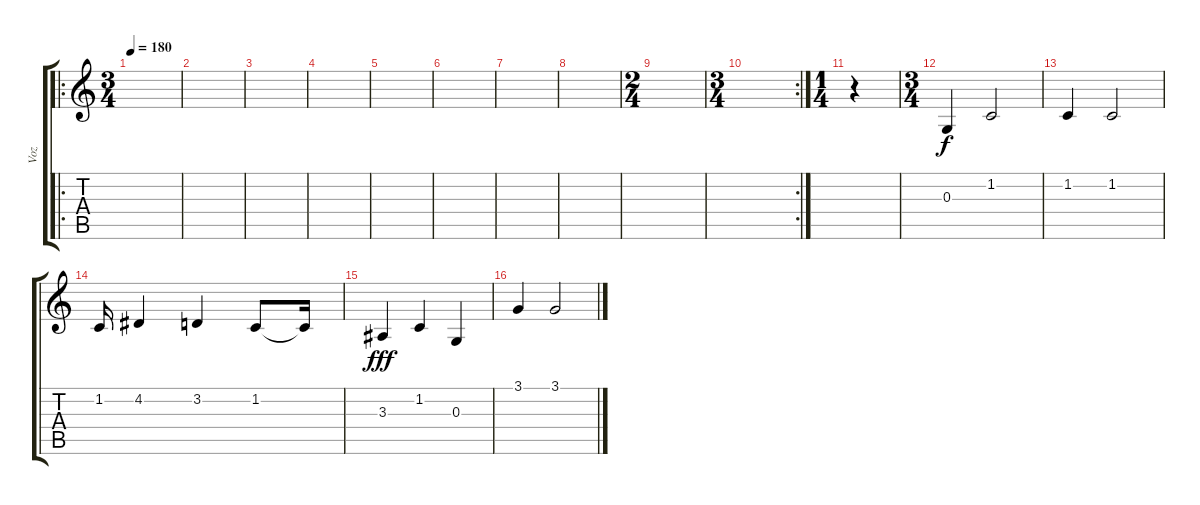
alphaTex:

\track ("Voz" "Voz") {instrument pad4choir}
\staff {score tabs}
\tuning (E4 B3 G3 D3 A2 E2) {hide}
\ro
\ts (3 4)
\tempo 180
\clef g2
\ks c
|
|
|
|
|
|
|
|
\ts (2 4)
|
\rc 2
\ts (3 4)
|
\ts (1 4)
r.4 |
\ts (3 4)
0.3.4 1.2.2 |
1.2.4 1.2.2 |
1.2.16 4.2.4 3.2.4 1.2.8 1.2{t}.16{dy f} |
3.3.4{dy fff} 1.2.4 0.3.4 |
3.1.4 3.1.2
